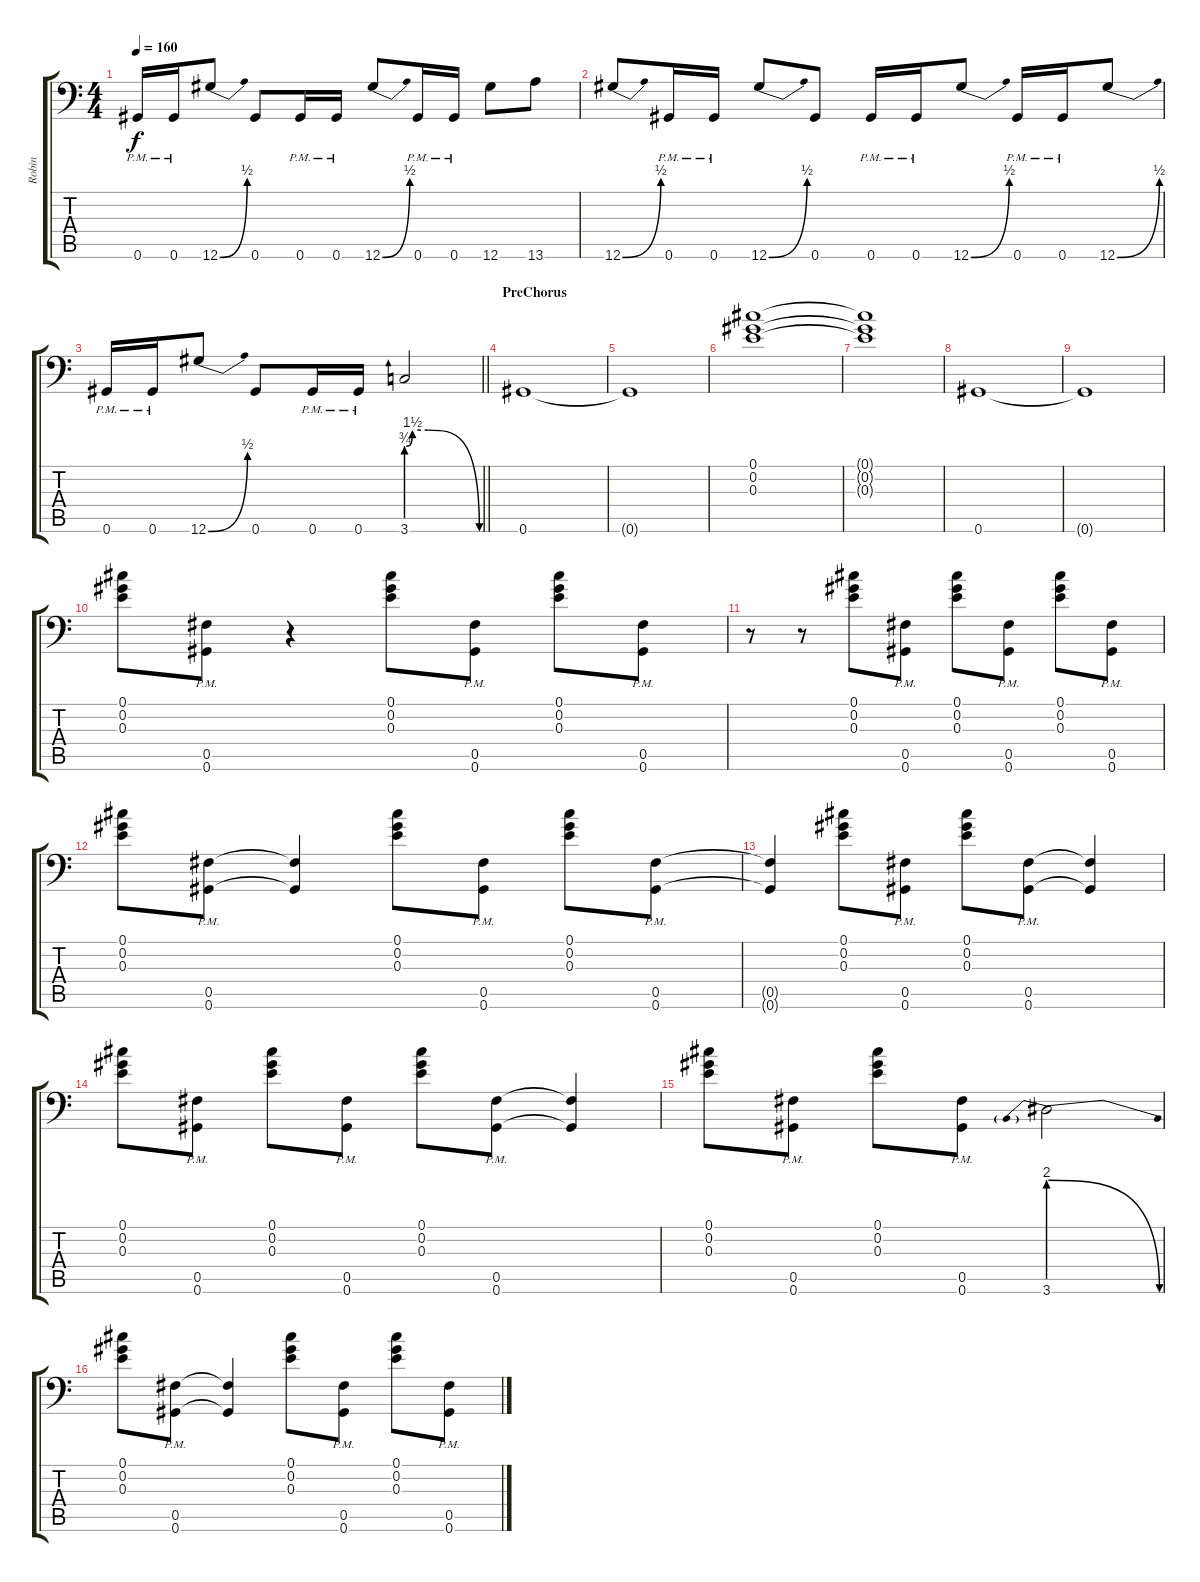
\track ("Robin" "Robin") {instrument distortionguitar}
\staff {score tabs}
\tuning (Db4 Ab3 E3 B2 Gb2 Ab1) {hide}
\ts (4 4)
\tempo 160
\clef f4
\ks c
0.6{pm}.16{dy f} 0.6{pm}.16 12.6{be (bend 0 0 60 2)}.8 0.6.8 0.6{pm}.16 0.6{pm}.16 12.6{be (bend 0 0 60 2)}.8 0.6{pm}.16 0.6{pm}.16 12.6.8 13.6.8 |
12.6{be (bend 0 0 60 2)}.8 0.6{pm}.16 0.6{pm}.16 12.6{be (bend 0 0 60 2)}.8 0.6.8 0.6{pm}.16 0.6{pm}.16 12.6{be (bend 0 0 60 2)}.8 0.6{pm}.16 0.6{pm}.16 12.6{be (bend 0 0 60 2)}.8 |
\barLineRight lightlight
0.6{pm}.16 0.6{pm}.16 12.6{be (bend 0 0 60 2)}.8 0.6.8 0.6{pm}.16 0.6{pm}.16 3.6{be (custom 0 3 5 6 12 6 18 6 60 0)}.2 |
\section ("" "PreChorus")
0.6.1 |
0.6{t}.1 |
(0.1 0.2 0.3).1 |
(0.1{t} 0.2{t} 0.3{t}).1 |
0.6.1 |
0.6{t}.1 |
(0.1 0.2 0.3).8 (0.5{pm} 0.6{pm}).8 r.4 (0.1 0.2 0.3).8 (0.5{pm} 0.6{pm}).8 (0.1 0.2 0.3).8 (0.5{pm} 0.6{pm}).8 |
r.8 r.8 (0.1 0.2 0.3).8 (0.5{pm} 0.6{pm}).8 (0.1 0.2 0.3).8 (0.5{pm} 0.6{pm}).8 (0.1 0.2 0.3).8 (0.5{pm} 0.6{pm}).8 |
(0.1 0.2 0.3).8 (0.5{pm} 0.6{pm}).8 (0.5{t} 0.6{t}).4 (0.1 0.2 0.3).8 (0.5{pm} 0.6{pm}).8 (0.1 0.2 0.3).8 (0.5{pm} 0.6{pm}).8 |
(0.5{t} 0.6{t}).4 (0.1 0.2 0.3).8 (0.5{pm} 0.6{pm}).8 (0.1 0.2 0.3).8 (0.5{pm} 0.6{pm}).8 (0.5{t} 0.6{t}).4 |
(0.1 0.2 0.3).8 (0.5{pm} 0.6{pm}).8 (0.1 0.2 0.3).8 (0.5{pm} 0.6{pm}).8 (0.1 0.2 0.3).8 (0.5{pm} 0.6{pm}).8 (0.5{t} 0.6{t}).4 |
(0.1 0.2 0.3).8 (0.5{pm} 0.6{pm}).8 (0.1 0.2 0.3).8 (0.5{pm} 0.6{pm}).8 3.6{be (prebendrelease 0 8 60 0)}.2 |
(0.1 0.2 0.3).8 (0.5{pm} 0.6{pm}).8 (0.5{t} 0.6{t}).4 (0.1 0.2 0.3).8 (0.5{pm} 0.6{pm}).8 (0.1 0.2 0.3).8 (0.5{pm} 0.6{pm}).8
